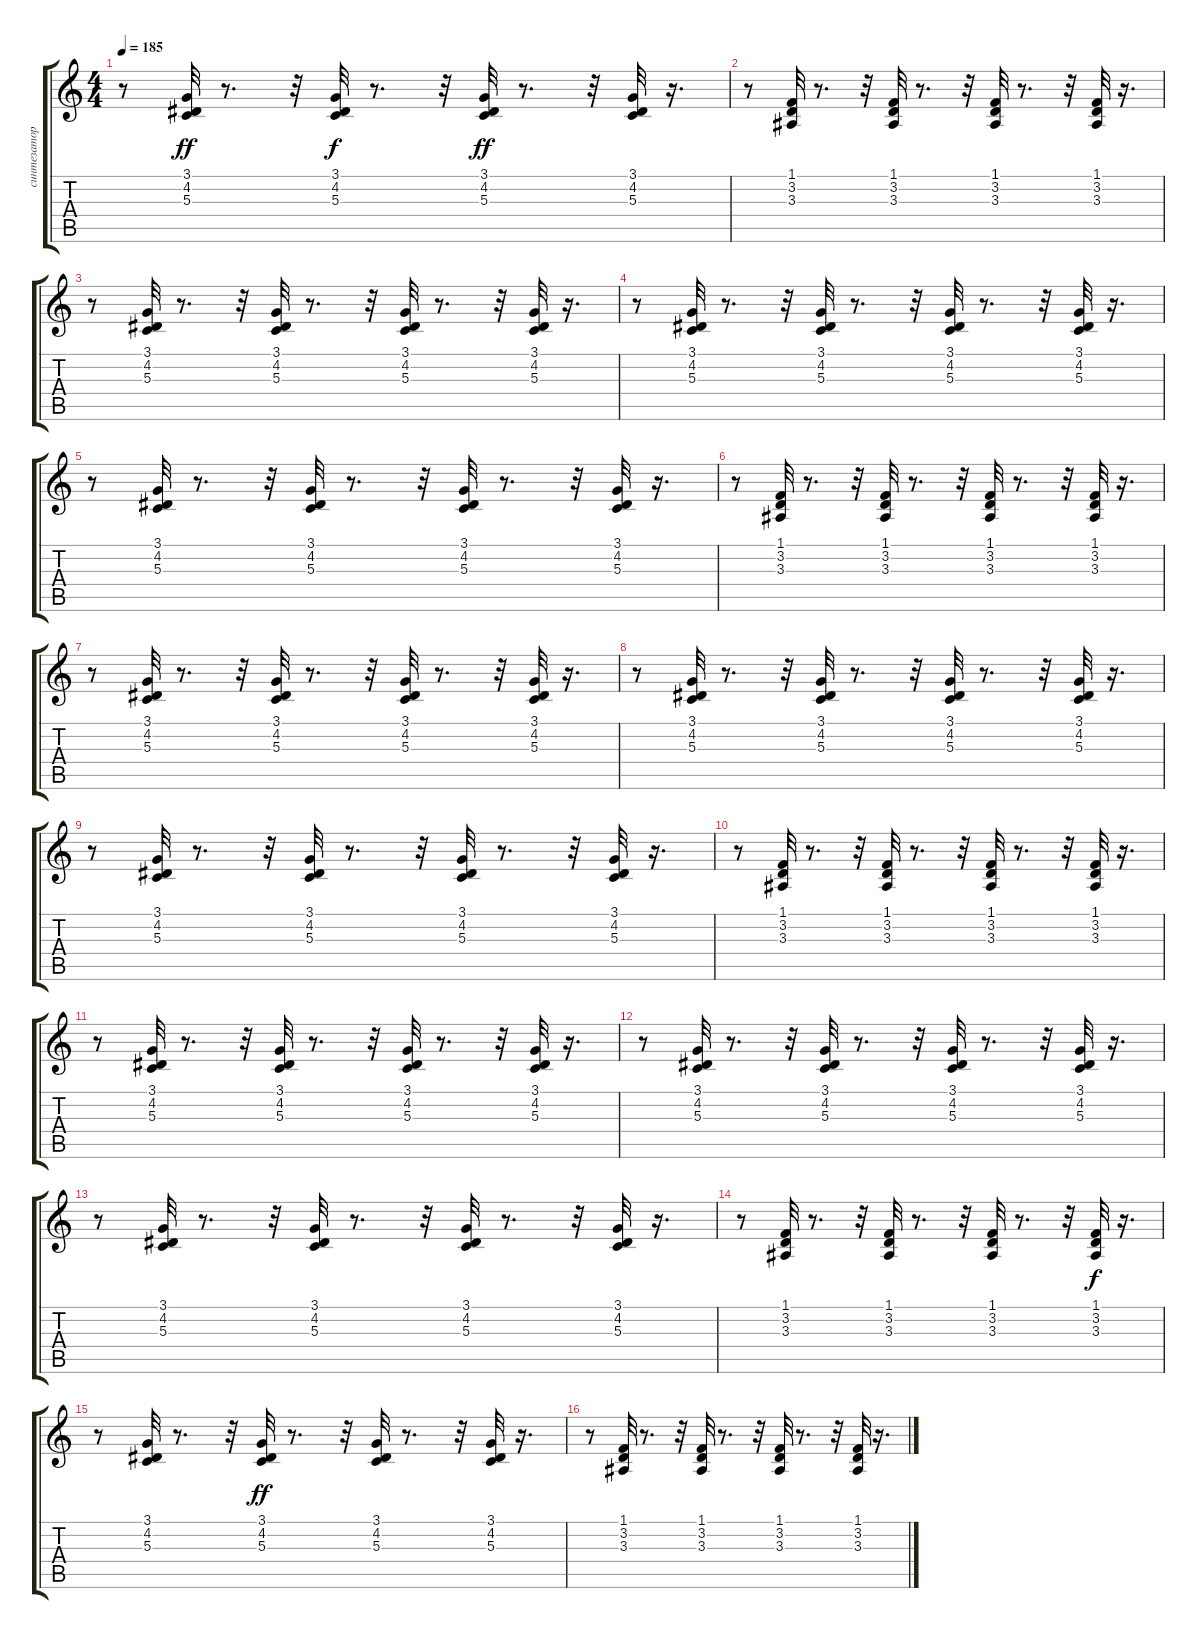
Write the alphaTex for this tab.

\track ("синтезатор" "синтезатор") {instrument harpsichord}
\staff {score tabs}
\tuning (E4 B3 G3 D3 A2 E2) {hide}
\ts (4 4)
\tempo 185
\clef g2
\ks c
r.8{dy ff} (3.1 4.2 5.3).32 r.8{d} r.32 (3.1 4.2 5.3).32{dy f} r.8{d} r.32 (3.1 4.2 5.3).32{dy ff} r.8{d} r.32 (3.1 4.2 5.3).32 r.16{d} |
r.8 (1.1 3.2 3.3).32 r.8{d} r.32 (1.1 3.2 3.3).32 r.8{d} r.32 (1.1 3.2 3.3).32 r.8{d} r.32 (1.1 3.2 3.3).32 r.16{d} |
r.8 (3.1 4.2 5.3).32 r.8{d} r.32 (3.1 4.2 5.3).32 r.8{d} r.32 (3.1 4.2 5.3).32 r.8{d} r.32 (3.1 4.2 5.3).32 r.16{d} |
r.8 (3.1 4.2 5.3).32 r.8{d} r.32 (3.1 4.2 5.3).32 r.8{d} r.32 (3.1 4.2 5.3).32 r.8{d} r.32 (3.1 4.2 5.3).32 r.16{d} |
r.8 (3.1 4.2 5.3).32 r.8{d} r.32 (3.1 4.2 5.3).32 r.8{d} r.32 (3.1 4.2 5.3).32 r.8{d} r.32 (3.1 4.2 5.3).32 r.16{d} |
r.8 (1.1 3.2 3.3).32 r.8{d} r.32 (1.1 3.2 3.3).32 r.8{d} r.32 (1.1 3.2 3.3).32 r.8{d} r.32 (1.1 3.2 3.3).32 r.16{d} |
r.8 (3.1 4.2 5.3).32 r.8{d} r.32 (3.1 4.2 5.3).32 r.8{d} r.32 (3.1 4.2 5.3).32 r.8{d} r.32 (3.1 4.2 5.3).32 r.16{d} |
r.8 (3.1 4.2 5.3).32 r.8{d} r.32 (3.1 4.2 5.3).32 r.8{d} r.32 (3.1 4.2 5.3).32 r.8{d} r.32 (3.1 4.2 5.3).32 r.16{d} |
r.8 (3.1 4.2 5.3).32 r.8{d} r.32 (3.1 4.2 5.3).32 r.8{d} r.32 (3.1 4.2 5.3).32 r.8{d} r.32 (3.1 4.2 5.3).32 r.16{d} |
r.8 (1.1 3.2 3.3).32 r.8{d} r.32 (1.1 3.2 3.3).32 r.8{d} r.32 (1.1 3.2 3.3).32 r.8{d} r.32 (1.1 3.2 3.3).32 r.16{d} |
r.8 (3.1 4.2 5.3).32 r.8{d} r.32 (3.1 4.2 5.3).32 r.8{d} r.32 (3.1 4.2 5.3).32 r.8{d} r.32 (3.1 4.2 5.3).32 r.16{d} |
r.8 (3.1 4.2 5.3).32 r.8{d} r.32 (3.1 4.2 5.3).32 r.8{d} r.32 (3.1 4.2 5.3).32 r.8{d} r.32 (3.1 4.2 5.3).32 r.16{d} |
r.8 (3.1 4.2 5.3).32 r.8{d} r.32 (3.1 4.2 5.3).32 r.8{d} r.32 (3.1 4.2 5.3).32 r.8{d} r.32 (3.1 4.2 5.3).32 r.16{d} |
r.8 (1.1 3.2 3.3).32 r.8{d} r.32 (1.1 3.2 3.3).32 r.8{d} r.32 (1.1 3.2 3.3).32 r.8{d} r.32 (1.1 3.2 3.3).32{dy f} r.16{d} |
r.8 (3.1 4.2 5.3).32 r.8{d} r.32 (3.1 4.2 5.3).32{dy ff} r.8{d} r.32 (3.1 4.2 5.3).32 r.8{d} r.32 (3.1 4.2 5.3).32 r.16{d} |
r.8 (1.1 3.2 3.3).32 r.8{d} r.32 (1.1 3.2 3.3).32 r.8{d} r.32 (1.1 3.2 3.3).32 r.8{d} r.32 (1.1 3.2 3.3).32 r.16{d}
